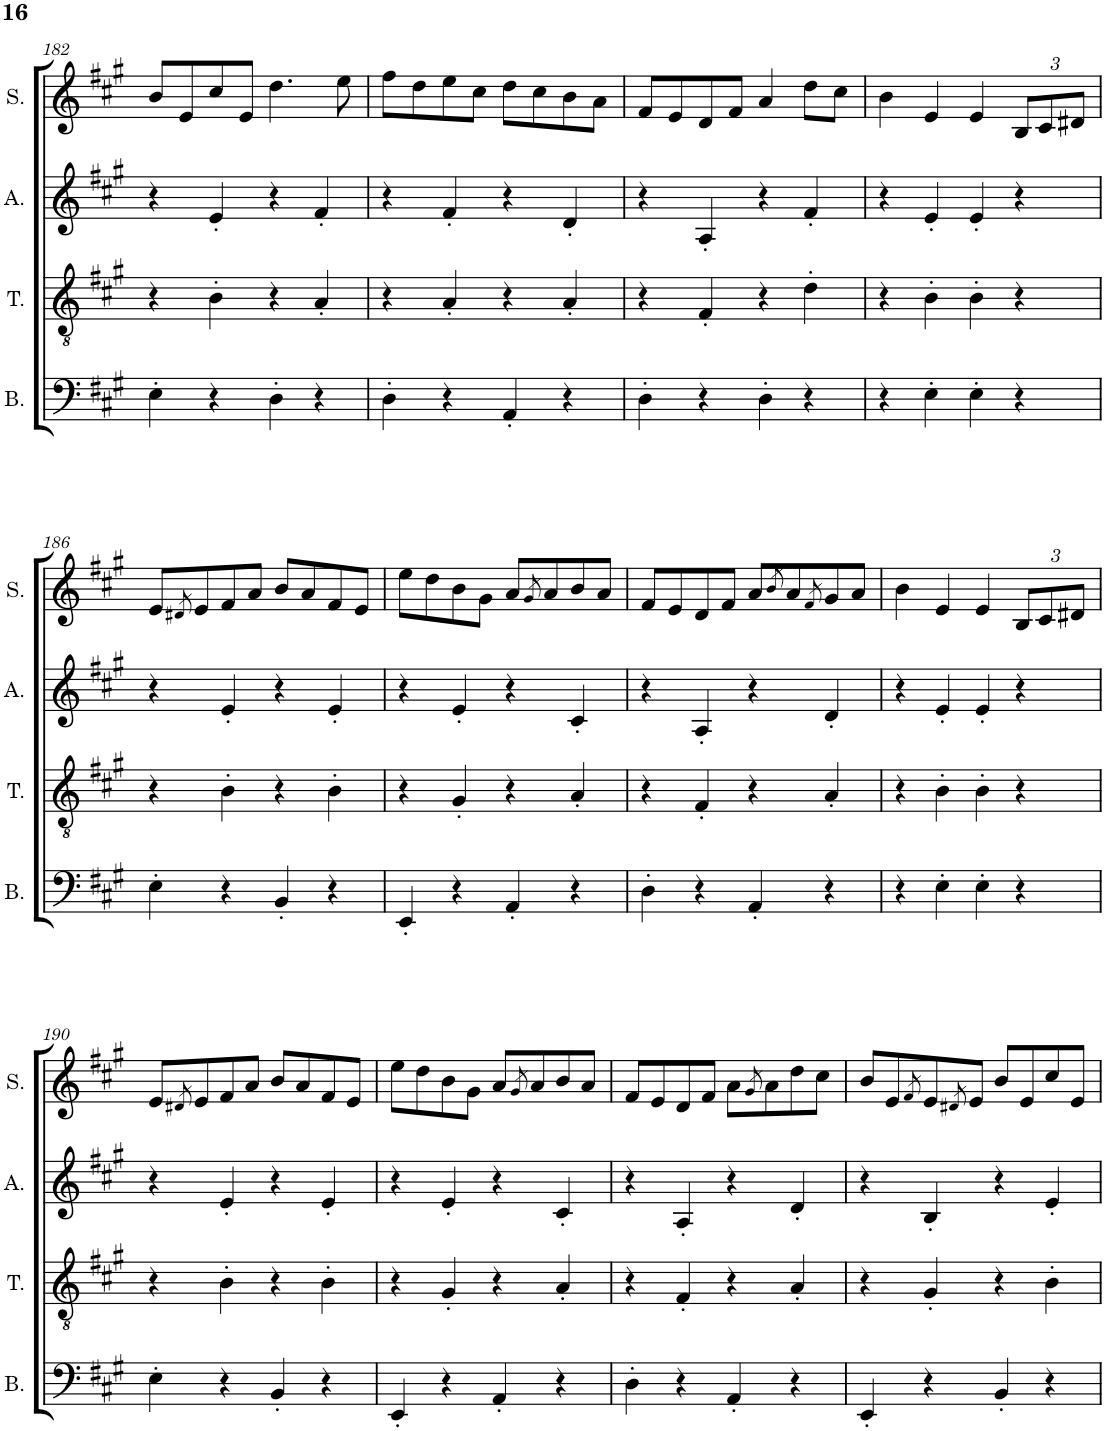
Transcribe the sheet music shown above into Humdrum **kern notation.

**kern	**kern	**kern	**kern
*part4	*part3	*part2	*part1
*staff4	*staff3	*staff2	*staff1
*I"Bass	*I"Tenor	*I"Alto	*I"Soprano
*I'B.	*I'T.	*I'A.	*I'S.
!!LO:PB:g=z
*clefF4	*clefGv2	*clefG2	*clefG2
*k[f#c#g#]	*k[f#c#g#]	*k[f#c#g#]	*k[f#c#g#]
*M4/4	*M4/4	*M4/4	*M4/4
=182	=182	=182	=182
4E'\	4r	4r	8b/L
.	.	.	8e/
4r	4B'\	4e'/	8cc#/
.	.	.	8e/J
4D'\	4r	4r	4.dd\
4r	4A'/	4f#'/	.
.	.	.	8ee\
=183	=183	=183	=183
4D'\	4r	4r	8ff#\L
.	.	.	8dd\
4r	4A'/	4f#'/	8ee\
.	.	.	8cc#\J
4AA'/	4r	4r	8dd\L
.	.	.	8cc#\
4r	4A'/	4d'/	8b\
.	.	.	8a\J
=184	=184	=184	=184
4D'\	4r	4r	8f#/L
.	.	.	8e/
4r	4F#'/	4A'/	8d/
.	.	.	8f#/J
4D'\	4r	4r	4a/
4r	4d'\	4f#'/	8dd\L
.	.	.	8cc#\J
=185	=185	=185	=185
4r	4r	4r	4b\
4E'\	4B'\	4e'/	4e/
4E'\	4B'\	4e'/	4e/
*	*	*	*Xbrackettup
4r	4r	4r	12B/L
.	.	.	12c#/
.	.	.	12d#X/J
!!LO:LB:g=z
=186	=186	=186	=186
4E'\	4r	4r	8e/L
.	.	.	8qd#X/
.	.	.	8e/
4r	4B'\	4e'/	8f#/
.	.	.	8a/J
4BB'/	4r	4r	8b/L
.	.	.	8a/
4r	4B'\	4e'/	8f#/
.	.	.	8e/J
=187	=187	=187	=187
4EE'/	4r	4r	8ee\L
.	.	.	8dd\
4r	4G#'/	4e'/	8b\
.	.	.	8g#\J
4AA'/	4r	4r	8a/L
.	.	.	8qg#/
.	.	.	8a/
4r	4A'/	4c#'/	8b/
.	.	.	8a/J
=188	=188	=188	=188
4D'\	4r	4r	8f#/L
.	.	.	8e/
4r	4F#'/	4A'/	8d/
.	.	.	8f#/J
4AA'/	4r	4r	8a/L
.	.	.	8qb/
.	.	.	8a/
.	.	.	8qf#/
4r	4A'/	4d'/	8g#/
.	.	.	8a/J
=189	=189	=189	=189
4r	4r	4r	4b\
4E'\	4B'\	4e'/	4e/
4E'\	4B'\	4e'/	4e/
4r	4r	4r	12B/L
.	.	.	12c#/
.	.	.	12d#X/J
!!LO:LB:g=z
=190	=190	=190	=190
4E'\	4r	4r	8e/L
.	.	.	8qd#X/
.	.	.	8e/
4r	4B'\	4e'/	8f#/
.	.	.	8a/J
4BB'/	4r	4r	8b/L
.	.	.	8a/
4r	4B'\	4e'/	8f#/
.	.	.	8e/J
=191	=191	=191	=191
4EE'/	4r	4r	8ee\L
.	.	.	8dd\
4r	4G#'/	4e'/	8b\
.	.	.	8g#\J
4AA'/	4r	4r	8a/L
.	.	.	8qg#/
.	.	.	8a/
4r	4A'/	4c#'/	8b/
.	.	.	8a/J
=192	=192	=192	=192
4D'\	4r	4r	8f#/L
.	.	.	8e/
4r	4F#'/	4A'/	8d/
.	.	.	8f#/J
4AA'/	4r	4r	8a\L
.	.	.	8qg#/
.	.	.	8a\
4r	4A'/	4d'/	8dd\
.	.	.	8cc#\J
=193	=193	=193	=193
4EE'/	4r	4r	8b/L
.	.	.	8e/
.	.	.	8qf#/
4r	4G#'/	4B'/	8e/
.	.	.	8qd#X/
.	.	.	8e/J
4BB'/	4r	4r	8b/L
.	.	.	8e/
4r	4B'\	4e'/	8cc#/
.	.	.	8e/J
=	=	=	=
*-	*-	*-	*-
